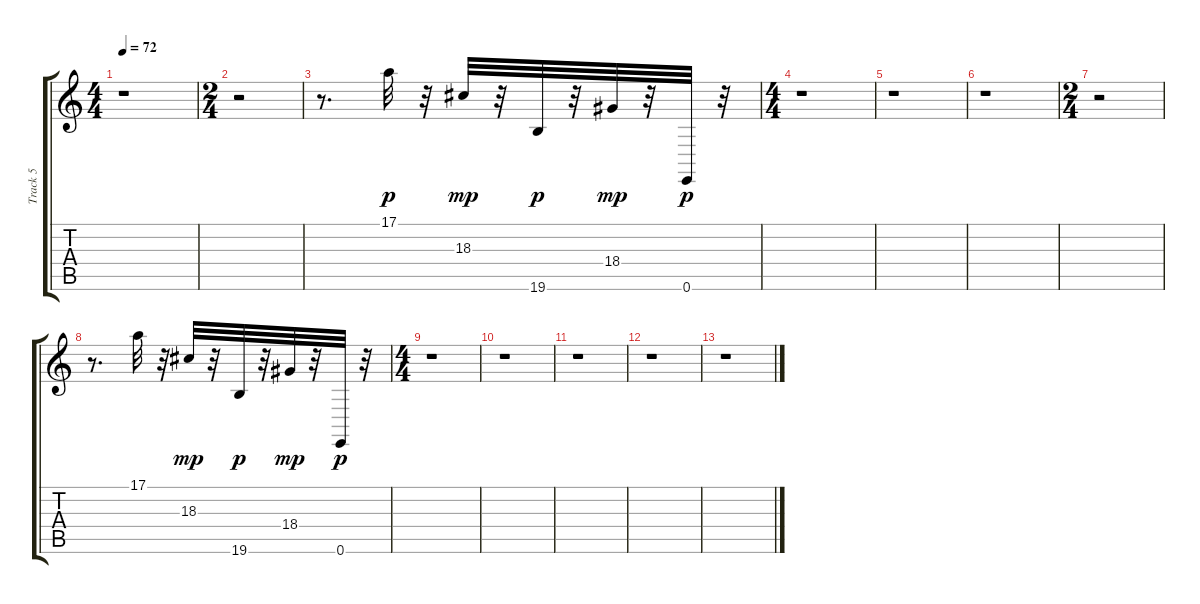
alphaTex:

\track ("Track 5" "Track 5") {instrument synthdrum}
\staff {score tabs}
\tuning (E4 B3 G3 D3 A2 E2) {hide}
\ts (4 4)
\tempo 72
\clef g2
\ks c
r.1{dy p} |
\ts (2 4)
r.2 |
r.8{d} 17.1.32 r.32 18.3.32{dy mp} r.32 19.6.32{dy p} r.32 18.4.32{dy mp} r.32 0.6.32{dy p} r.32 |
\ts (4 4)
r.1 |
r.1 |
r.1 |
\ts (2 4)
r.2 |
r.8{d} 17.1.32 r.32 18.3.32{dy mp} r.32 19.6.32{dy p} r.32 18.4.32{dy mp} r.32 0.6.32{dy p} r.32 |
\ts (4 4)
r.1 |
r.1 |
r.1 |
r.1 |
r.1
